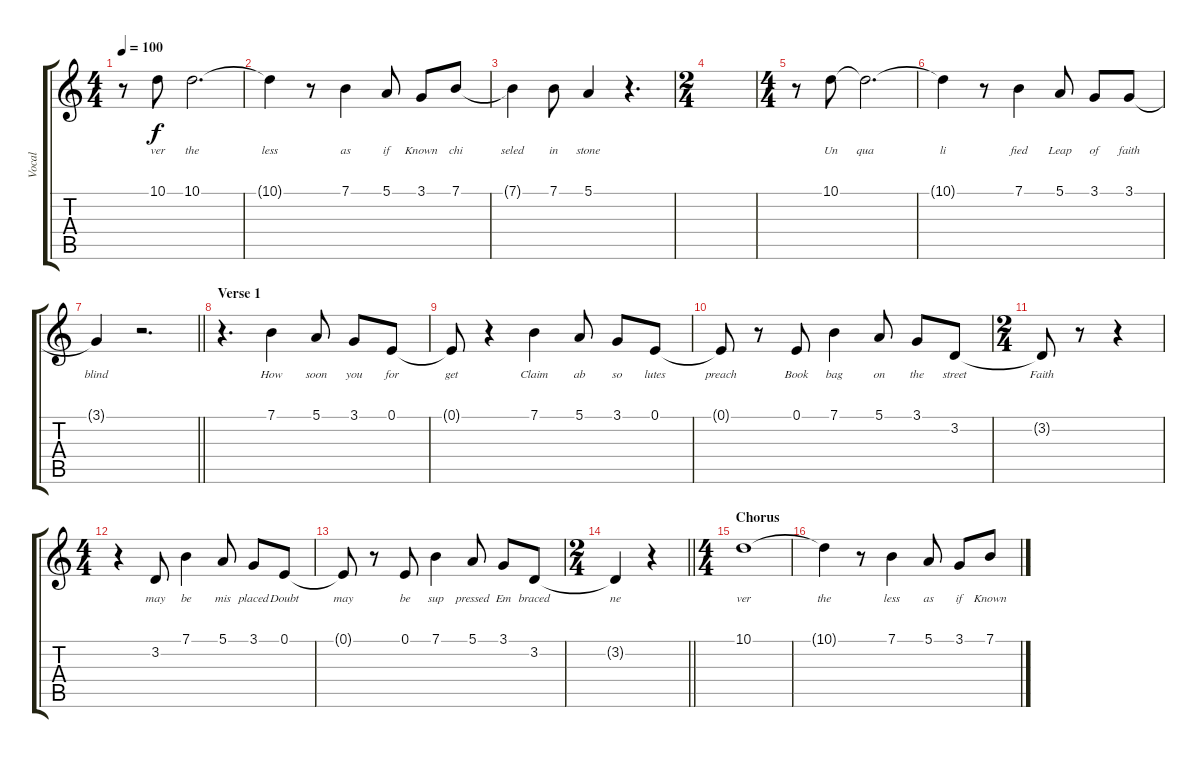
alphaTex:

\track ("Vocal" "Vocal") {instrument acousticgrandpiano}
\staff {score tabs}
\tuning (E4 B3 G3 D3 A2 E2) {hide}
\ts (4 4)
\tempo 100
\clef g2
\ks c
r.8{dy f} 10.1.8{lyrics (0 "ver") lyrics (1 "") lyrics (2 "") lyrics (3 "") lyrics (4 "")} 10.1.2{d lyrics (0 "the") lyrics (1 "") lyrics (2 "") lyrics (3 "") lyrics (4 "")} |
10.1{t}.4{lyrics (0 "less") lyrics (1 "") lyrics (2 "") lyrics (3 "") lyrics (4 "")} r.8 7.1.4{lyrics (0 "as") lyrics (1 "") lyrics (2 "") lyrics (3 "") lyrics (4 "")} 5.1.8{lyrics (0 "if") lyrics (1 "") lyrics (2 "") lyrics (3 "") lyrics (4 "")} 3.1.8{lyrics (0 "Known") lyrics (1 "") lyrics (2 "") lyrics (3 "") lyrics (4 "")} 7.1.8{lyrics (0 "chi") lyrics (1 "") lyrics (2 "") lyrics (3 "") lyrics (4 "")} |
7.1{t}.4{lyrics (0 "seled") lyrics (1 "") lyrics (2 "") lyrics (3 "") lyrics (4 "")} 7.1.8{lyrics (0 "in") lyrics (1 "") lyrics (2 "") lyrics (3 "") lyrics (4 "")} 5.1.4{lyrics (0 "stone") lyrics (1 "") lyrics (2 "") lyrics (3 "") lyrics (4 "")} r.4{d} |
\ts (2 4)
|
\ts (4 4)
r.8 10.1.8{lyrics (0 "Un") lyrics (1 "") lyrics (2 "") lyrics (3 "") lyrics (4 "")} 10.1{t}.2{d lyrics (0 "qua") lyrics (1 "") lyrics (2 "") lyrics (3 "") lyrics (4 "")} |
10.1{t}.4{lyrics (0 "li") lyrics (1 "") lyrics (2 "") lyrics (3 "") lyrics (4 "")} r.8 7.1.4{lyrics (0 "fied") lyrics (1 "") lyrics (2 "") lyrics (3 "") lyrics (4 "")} 5.1.8{lyrics (0 "Leap") lyrics (1 "") lyrics (2 "") lyrics (3 "") lyrics (4 "")} 3.1.8{lyrics (0 "of") lyrics (1 "") lyrics (2 "") lyrics (3 "") lyrics (4 "")} 3.1.8{lyrics (0 "faith") lyrics (1 "") lyrics (2 "") lyrics (3 "") lyrics (4 "")} |
\barLineRight lightlight
3.1{t}.4{lyrics (0 "blind") lyrics (1 "") lyrics (2 "") lyrics (3 "") lyrics (4 "")} r.2{d} |
\section ("" "Verse 1")
r.4{d} 7.1.4{lyrics (0 "How") lyrics (1 "") lyrics (2 "") lyrics (3 "") lyrics (4 "")} 5.1.8{lyrics (0 "soon") lyrics (1 "") lyrics (2 "") lyrics (3 "") lyrics (4 "")} 3.1.8{lyrics (0 "you") lyrics (1 "") lyrics (2 "") lyrics (3 "") lyrics (4 "")} 0.1.8{lyrics (0 "for") lyrics (1 "") lyrics (2 "") lyrics (3 "") lyrics (4 "")} |
0.1{t}.8{lyrics (0 "get") lyrics (1 "") lyrics (2 "") lyrics (3 "") lyrics (4 "")} r.4 7.1.4{lyrics (0 "Claim") lyrics (1 "") lyrics (2 "") lyrics (3 "") lyrics (4 "")} 5.1.8{lyrics (0 "ab") lyrics (1 "") lyrics (2 "") lyrics (3 "") lyrics (4 "")} 3.1.8{lyrics (0 "so") lyrics (1 "") lyrics (2 "") lyrics (3 "") lyrics (4 "")} 0.1.8{lyrics (0 "lutes") lyrics (1 "") lyrics (2 "") lyrics (3 "") lyrics (4 "")} |
0.1{t}.8{lyrics (0 "preach") lyrics (1 "") lyrics (2 "") lyrics (3 "") lyrics (4 "")} r.8 0.1.8{lyrics (0 "Book") lyrics (1 "") lyrics (2 "") lyrics (3 "") lyrics (4 "")} 7.1.4{lyrics (0 "bag") lyrics (1 "") lyrics (2 "") lyrics (3 "") lyrics (4 "")} 5.1.8{lyrics (0 "on") lyrics (1 "") lyrics (2 "") lyrics (3 "") lyrics (4 "")} 3.1.8{lyrics (0 "the") lyrics (1 "") lyrics (2 "") lyrics (3 "") lyrics (4 "")} 3.2.8{lyrics (0 "street") lyrics (1 "") lyrics (2 "") lyrics (3 "") lyrics (4 "")} |
\ts (2 4)
3.2{t}.8{lyrics (0 "Faith") lyrics (1 "") lyrics (2 "") lyrics (3 "") lyrics (4 "")} r.8 r.4 |
\ts (4 4)
r.4 3.2.8{lyrics (0 "may") lyrics (1 "") lyrics (2 "") lyrics (3 "") lyrics (4 "")} 7.1.4{lyrics (0 "be") lyrics (1 "") lyrics (2 "") lyrics (3 "") lyrics (4 "")} 5.1.8{lyrics (0 "mis") lyrics (1 "") lyrics (2 "") lyrics (3 "") lyrics (4 "")} 3.1.8{lyrics (0 "placed") lyrics (1 "") lyrics (2 "") lyrics (3 "") lyrics (4 "")} 0.1.8{lyrics (0 "Doubt") lyrics (1 "") lyrics (2 "") lyrics (3 "") lyrics (4 "")} |
0.1{t}.8{lyrics (0 "may") lyrics (1 "") lyrics (2 "") lyrics (3 "") lyrics (4 "")} r.8 0.1.8{lyrics (0 "be") lyrics (1 "") lyrics (2 "") lyrics (3 "") lyrics (4 "")} 7.1.4{lyrics (0 "sup") lyrics (1 "") lyrics (2 "") lyrics (3 "") lyrics (4 "")} 5.1.8{lyrics (0 "pressed") lyrics (1 "") lyrics (2 "") lyrics (3 "") lyrics (4 "")} 3.1.8{lyrics (0 "Em") lyrics (1 "") lyrics (2 "") lyrics (3 "") lyrics (4 "")} 3.2.8{lyrics (0 "braced") lyrics (1 "") lyrics (2 "") lyrics (3 "") lyrics (4 "")} |
\ts (2 4)
\barLineRight lightlight
3.2{t}.4{lyrics (0 "ne") lyrics (1 "") lyrics (2 "") lyrics (3 "") lyrics (4 "")} r.4 |
\ts (4 4)
\section ("" "Chorus")
10.1.1{lyrics (0 "ver") lyrics (1 "") lyrics (2 "") lyrics (3 "") lyrics (4 "")} |
10.1{t}.4{lyrics (0 "the") lyrics (1 "") lyrics (2 "") lyrics (3 "") lyrics (4 "")} r.8 7.1.4{lyrics (0 "less") lyrics (1 "") lyrics (2 "") lyrics (3 "") lyrics (4 "")} 5.1.8{lyrics (0 "as") lyrics (1 "") lyrics (2 "") lyrics (3 "") lyrics (4 "")} 3.1.8{lyrics (0 "if") lyrics (1 "") lyrics (2 "") lyrics (3 "") lyrics (4 "")} 7.1.8{lyrics (0 "Known") lyrics (1 "") lyrics (2 "") lyrics (3 "") lyrics (4 "")}
